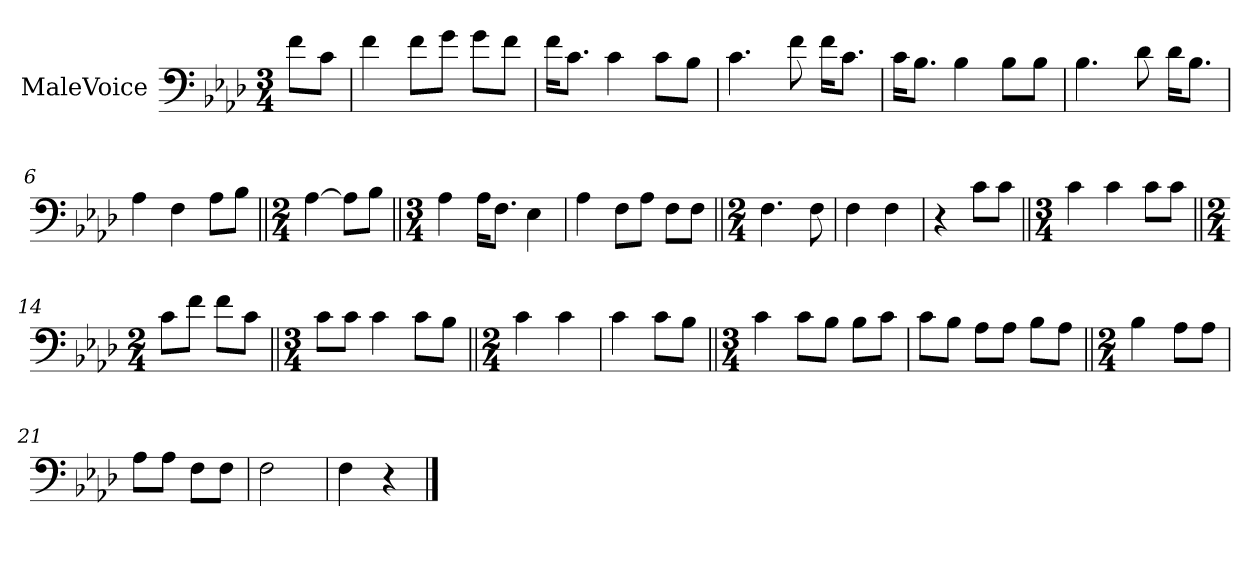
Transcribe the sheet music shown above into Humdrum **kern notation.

**kern
*part1
*staff1
*I"MaleVoice
*clefF4
*k[b-e-a-d-]
*M3/4
*MM80
=
8f\L
8c\J
=1
4f
8f\L
8g\J
8g\L
8f\J
=2
16f\KL
8.c\J
4c
8c\L
8B-\J
=3
4.c
8f
16f\KL
8.c\J
=4
16c\KL
8.B-\J
4B-
8B-\L
8B-\J
=5
4.B-
8d-
16d-\KL
8.B-\J
=6
4A-
4F
8A-\L
8B-\J
=7||
*M2/4
[4A-
8A-\L]
8B-\J
=8||
*M3/4
4A-
16A-\KL
8.F\J
4E-
=9
4A-
8F\L
8A-\J
8F\L
8F\J
=10||
*M2/4
4.F
8F
=11
4F
4F
=12
4r
8c\L
8c\J
=13||
*M3/4
4c
4c
8c\L
8c\J
=14||
*M2/4
8c\L
8f\J
8f\L
8c\J
=15||
*M3/4
8c\L
8c\J
4c
8c\L
8B-\J
=16||
*M2/4
4c
4c
=17
4c
8c\L
8B-\J
=18||
*M3/4
4c
8c\L
8B-\J
8B-\L
8c\J
=19
8c\L
8B-\J
8A-\L
8A-\J
8B-\L
8A-\J
=20||
*M2/4
4B-
8A-\L
8A-\J
=21
8A-\L
8A-\J
8F\L
8F\J
=22
2F
=23
4F
4r
==
*-
